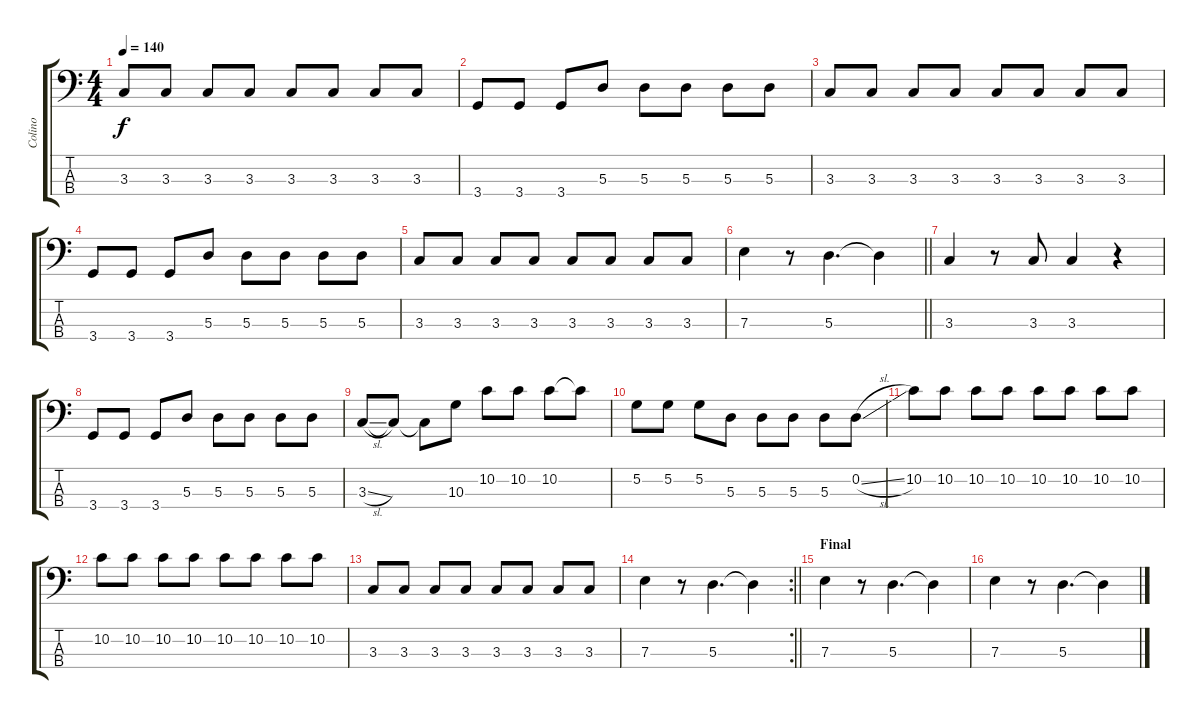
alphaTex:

\track ("Colino" "Colino") {instrument electricbassfinger}
\staff {score tabs}
\tuning (G2 D2 A1 E1) {hide}
\ts (4 4)
\tempo 140
\clef f4
\ks c
3.3.8{dy f} 3.3.8 3.3.8 3.3.8 3.3.8 3.3.8 3.3.8 3.3.8 |
3.4.8 3.4.8 3.4.8 5.3.8 5.3.8 5.3.8 5.3.8 5.3.8 |
3.3.8 3.3.8 3.3.8 3.3.8 3.3.8 3.3.8 3.3.8 3.3.8 |
3.4.8 3.4.8 3.4.8 5.3.8 5.3.8 5.3.8 5.3.8 5.3.8 |
3.3.8 3.3.8 3.3.8 3.3.8 3.3.8 3.3.8 3.3.8 3.3.8 |
\barLineRight lightlight
7.3.4 r.8 5.3.4{d} 5.3{t}.4 |
3.3.4 r.8 3.3.8 3.3.4 r.4 |
3.4.8 3.4.8 3.4.8 5.3.8 5.3.8 5.3.8 5.3.8 5.3.8 |
3.3{sl}.8 3.3{t}.8 3.3{t}.8 10.3.8 10.2.8 10.2.8 10.2.8 10.2{t}.8 |
5.2.8 5.2.8 5.2.8 5.3.8 5.3.8 5.3.8 5.3.8 0.2{sl}.8 |
10.2.8 10.2.8 10.2.8 10.2.8 10.2.8 10.2.8 10.2.8 10.2.8 |
10.2.8 10.2.8 10.2.8 10.2.8 10.2.8 10.2.8 10.2.8 10.2.8 |
3.3.8 3.3.8 3.3.8 3.3.8 3.3.8 3.3.8 3.3.8 3.3.8 |
\rc 2
\barLineRight lightlight
7.3.4 r.8 5.3.4{d} 5.3{t}.4 |
\section ("" "Final")
7.3.4 r.8 5.3.4{d} 5.3{t}.4 |
7.3.4 r.8 5.3.4{d} 5.3{t}.4
